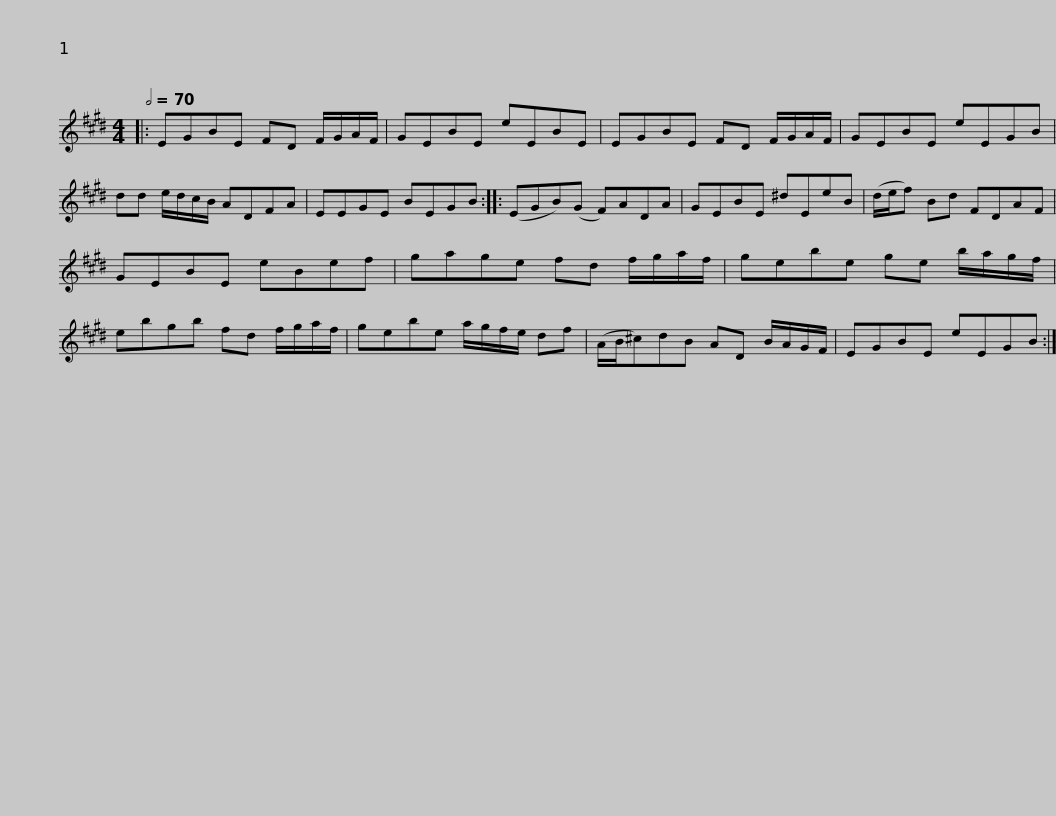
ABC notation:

X:1
L:1/8
Q:1/2=70
M:4/4
I:linebreak $
K:E
V:1 treble
V:1
|: EGBE FD F/G/A/F/ | GEBE eEBE | EGBE FD F/G/A/F/ | GEBE eEGB |$ dd e/d/c/B/ ADFA | %5
 EEGE BEGB :: (EGB)(G F)ADA | GEBE ^dEeB | (d/e/f) Bd FDAF |$ GEBE eBef | %10
 gage fd f/g/a/f/ | gebe ge b/a/g/f/ | ebgb fd f/g/a/f/ |$ gebe a/g/f/e/ df | (A/B/^c)dB AD B/A/G/F/ | %15
 EGBE eEGB :| %16
